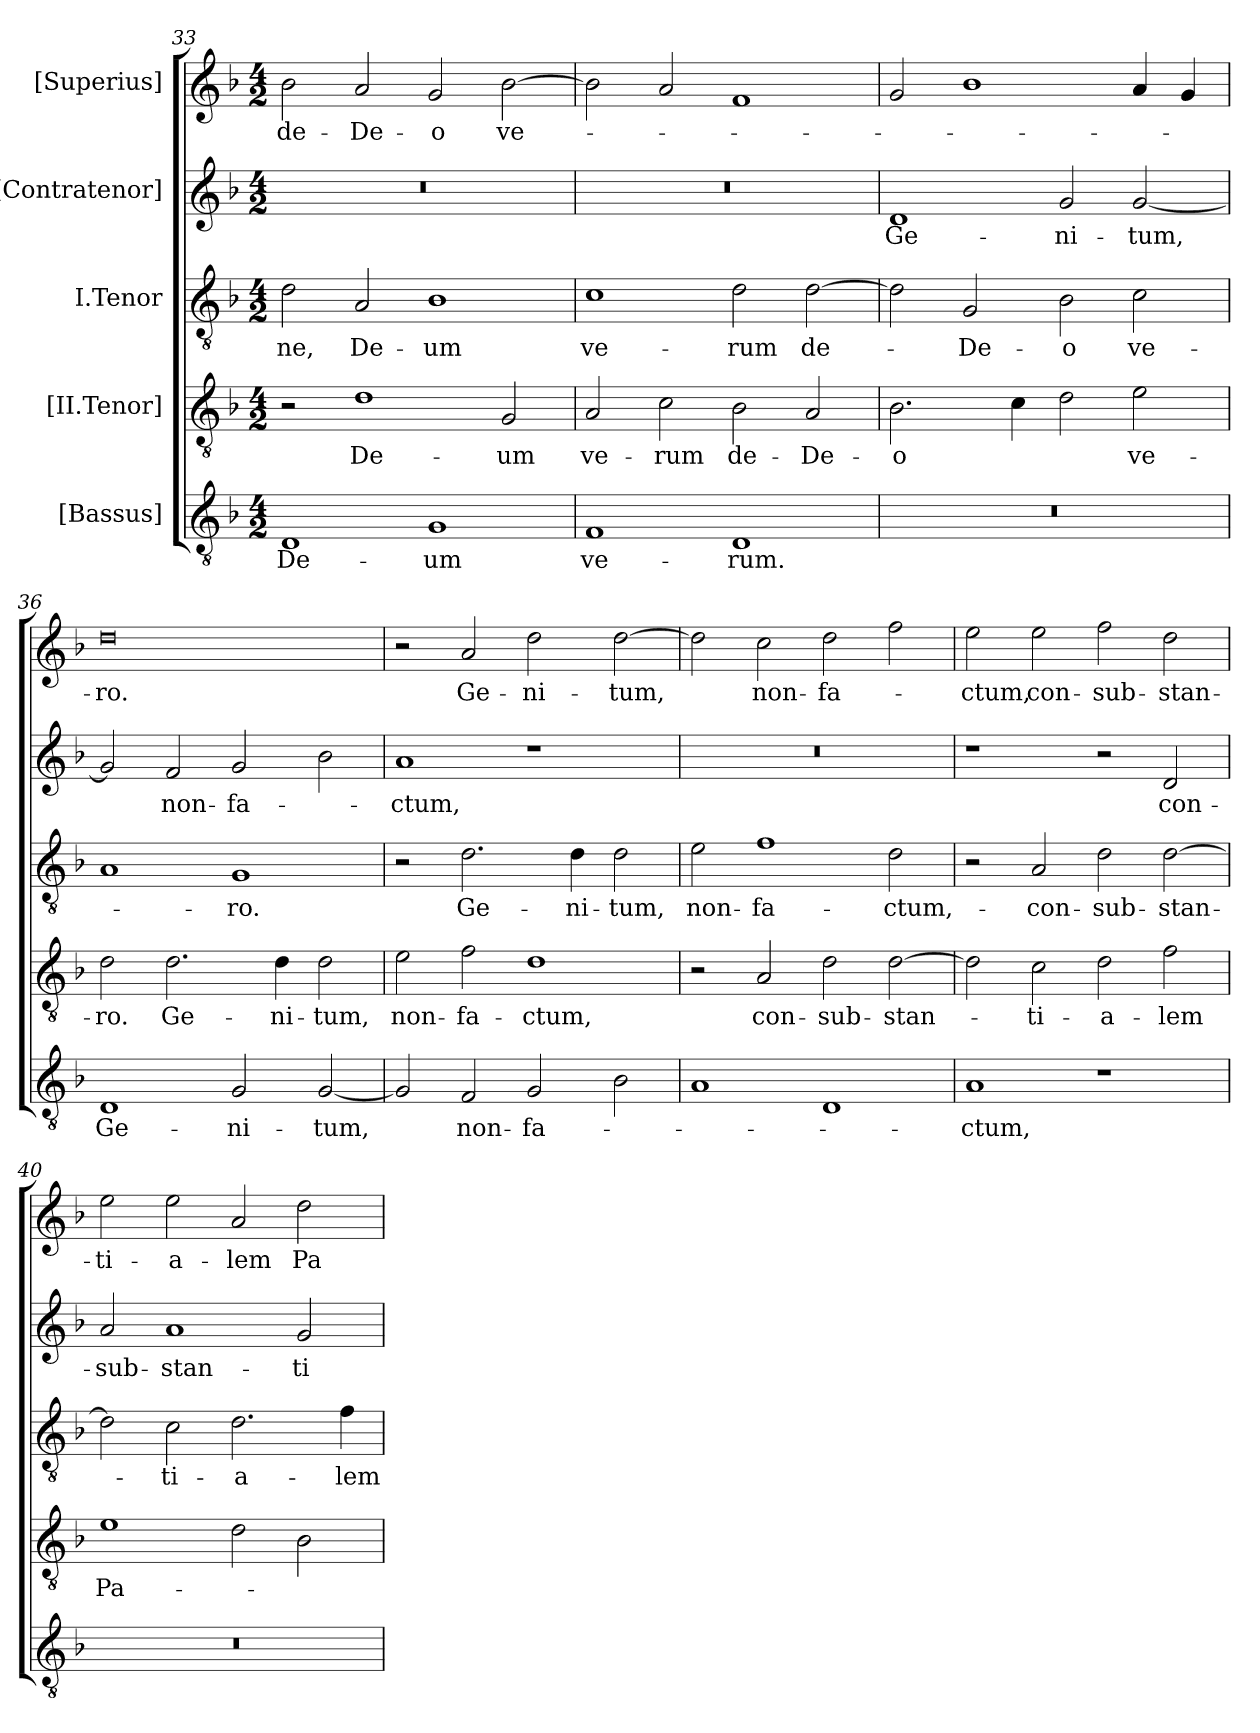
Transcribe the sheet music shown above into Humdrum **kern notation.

**kern	**text	**kern	**text	**kern	**text	**kern	**text	**kern	**text
*part5	*part5	*part4	*part4	*part3	*part3	*part2	*part2	*part1	*part1
*staff5	*staff5	*staff4	*staff4	*staff3	*staff3	*staff2	*staff2	*staff1	*staff1
*I"[Bassus]	*	*I"[II.Tenor]	*	*I"I.Tenor	*	*I"[Contratenor]	*	*I"[Superius]	*
*clefGv2	*	*clefGv2	*	*clefGv2	*	*clefG2	*	*clefG2	*
*k[b-]	*	*k[b-]	*	*k[b-]	*	*k[b-]	*	*k[b-]	*
*M4/2	*	*M4/2	*	*M4/2	*	*M4/2	*	*M4/2	*
=33	=33	=33	=33	=33	=33	=33	=33	=33	=33
1D/	De-	2r	.	2d\	-ne,	0r	.	2b-\	de-
.	.	1d\	De-	2A/	De-	.	.	2a/	De-
1G/	-um	.	.	1B-\	-um	.	.	2g/	-o
.	.	2G/	-um	.	.	.	.	[2b-\	ve-
=34	=34	=34	=34	=34	=34	=34	=34	=34	=34
1F/	ve-	2A/	ve-	1c\	ve-	0r	.	2b-\]	.
.	.	2c\	-rum	.	.	.	.	2a/	.
1D/	-rum.	2B-\	de-	2d\	-rum	.	.	1f/	.
.	.	2A/	De-	[2d\	de-	.	.	.	.
=35	=35	=35	=35	=35	=35	=35	=35	=35	=35
0r	.	2.B-\	-o	2d\]	.	1d/	Ge-	2g/	.
.	.	.	.	2G/	De-	.	.	1b-\	.
.	.	4c\	.	.	.	.	.	.	.
.	.	2d\	.	2B-\	-o	2g/	-ni-	.	.
.	.	2e\	ve-	2c\	ve-	[2g/	-tum,	4a/	.
.	.	.	.	.	.	.	.	4g/	.
=36	=36	=36	=36	=36	=36	=36	=36	=36	=36
1D/	Ge-	2d\	-ro.	1A/	.	2g/]	.	0dd\	-ro.
.	.	2.d\	Ge-	.	.	2f/	non-	.	.
2G/	-ni-	.	.	1G/	-ro.	2g/	fa-	.	.
.	.	4d\	-ni-	.	.	.	.	.	.
[2G/	-tum,	2d\	-tum,	.	.	2b-\	.	.	.
=37	=37	=37	=37	=37	=37	=37	=37	=37	=37
2G/]	.	2e\	non-	2r	.	1a/	-ctum,	2r	.
2F/	non-	2f\	fa-	2.d\	Ge-	.	.	2a/	Ge-
2G/	fa-	1d\	-ctum,	.	.	1r	.	2dd\	-ni-
.	.	.	.	4d\	-ni-	.	.	.	.
2B-\	.	.	.	2d\	-tum,	.	.	[2dd\	-tum,
=38	=38	=38	=38	=38	=38	=38	=38	=38	=38
1A/	.	2r	.	2e\	non-	0r	.	2dd\]	.
.	.	2A/	con-	1f\	fa-	.	.	2cc\	non-
1D/	.	2d\	-sub-	.	.	.	.	2dd\	fa-
.	.	[2d\	-stan-	2d\	ctum,-	.	.	2ff\	.
=39	=39	=39	=39	=39	=39	=39	=39	=39	=39
1A/	-ctum,	2d\]	.	2r	.	1r	.	2ee\	-ctum,
.	.	2c\	-ti-	2A/	con-	.	.	2ee\	con-
1r	.	2d\	-a-	2d\	-sub-	2r	.	2ff\	-sub-
.	.	2f\	-lem	[2d\	-stan-	2d/	con-	2dd\	-stan-
=40	=40	=40	=40	=40	=40	=40	=40	=40	=40
0r	.	1e\	Pa-	2d\]	.	2a/	-sub-	2ee\	-ti-
.	.	.	.	2c\	-ti-	1a/	-stan-	2ee\	-a-
.	.	2d\	.	2.d\	-a-	.	.	2a/	-lem
.	.	2B-\	.	.	.	2g/	-ti	2dd\	Pa-
.	.	.	.	4f\	-lem	.	.	.	.
=	=	=	=	=	=	=	=	=	=
*-	*-	*-	*-	*-	*-	*-	*-	*-	*-
